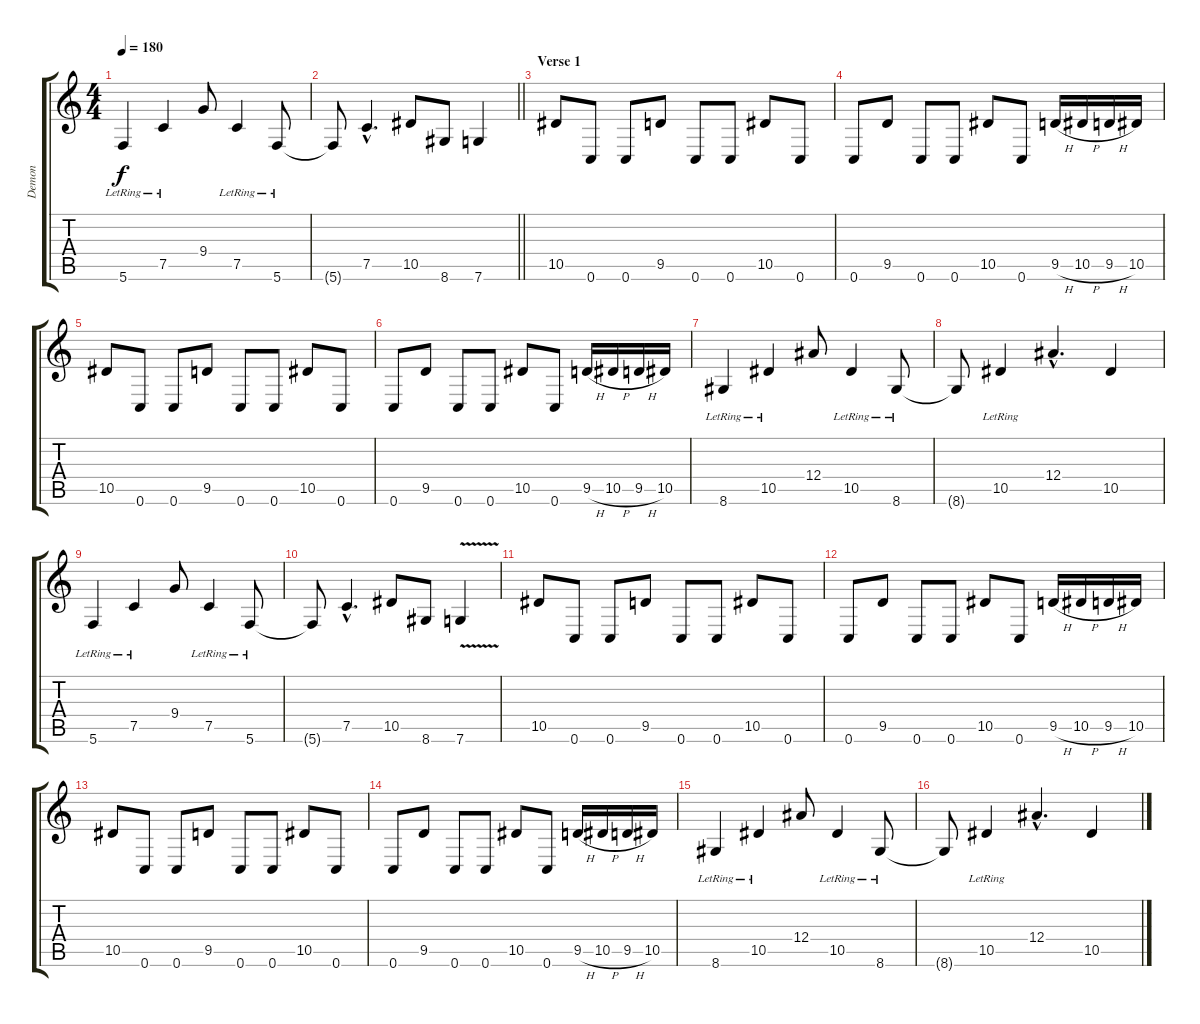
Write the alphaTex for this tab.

\track ("Demon" "Demon") {instrument distortionguitar}
\staff {score tabs}
\tuning (C4 G3 Eb3 Bb2 F2 C2) {hide}
\ts (4 4)
\tempo 180
\clef g2
\ks c
5.6{lr}.4{dy f} 7.5{lr}.4 9.4.8 7.5{lr}.4 5.6{lr}.8 |
\barLineRight lightlight
5.6{t}.8 7.5{hac}.4{d} 10.5.8 8.6.8 7.6.4 |
\section ("" "Verse 1")
10.5.8 0.6.8 0.6.8 9.5.8 0.6.8 0.6.8 10.5.8 0.6.8 |
0.6.8 9.5.8 0.6.8 0.6.8 10.5.8 0.6.8 9.5{h}.16 10.5{h}.16 9.5{h}.16 10.5.16 |
10.5.8 0.6.8 0.6.8 9.5.8 0.6.8 0.6.8 10.5.8 0.6.8 |
0.6.8 9.5.8 0.6.8 0.6.8 10.5.8 0.6.8 9.5{h}.16 10.5{h}.16 9.5{h}.16 10.5.16 |
8.6{lr}.4 10.5{lr}.4 12.4.8 10.5{lr}.4 8.6{lr}.8 |
8.6{t}.8 10.5{lr}.4 12.4{hac}.4{d} 10.5.4 |
5.6{lr}.4 7.5{lr}.4 9.4.8 7.5{lr}.4 5.6{lr}.8 |
5.6{t}.8 7.5{hac}.4{d} 10.5.8 8.6.8 7.6{v}.4 |
10.5.8 0.6.8 0.6.8 9.5.8 0.6.8 0.6.8 10.5.8 0.6.8 |
0.6.8 9.5.8 0.6.8 0.6.8 10.5.8 0.6.8 9.5{h}.16 10.5{h}.16 9.5{h}.16 10.5.16 |
10.5.8 0.6.8 0.6.8 9.5.8 0.6.8 0.6.8 10.5.8 0.6.8 |
0.6.8 9.5.8 0.6.8 0.6.8 10.5.8 0.6.8 9.5{h}.16 10.5{h}.16 9.5{h}.16 10.5.16 |
8.6{lr}.4 10.5{lr}.4 12.4.8 10.5{lr}.4 8.6{lr}.8 |
8.6{t}.8 10.5{lr}.4 12.4{hac}.4{d} 10.5.4
